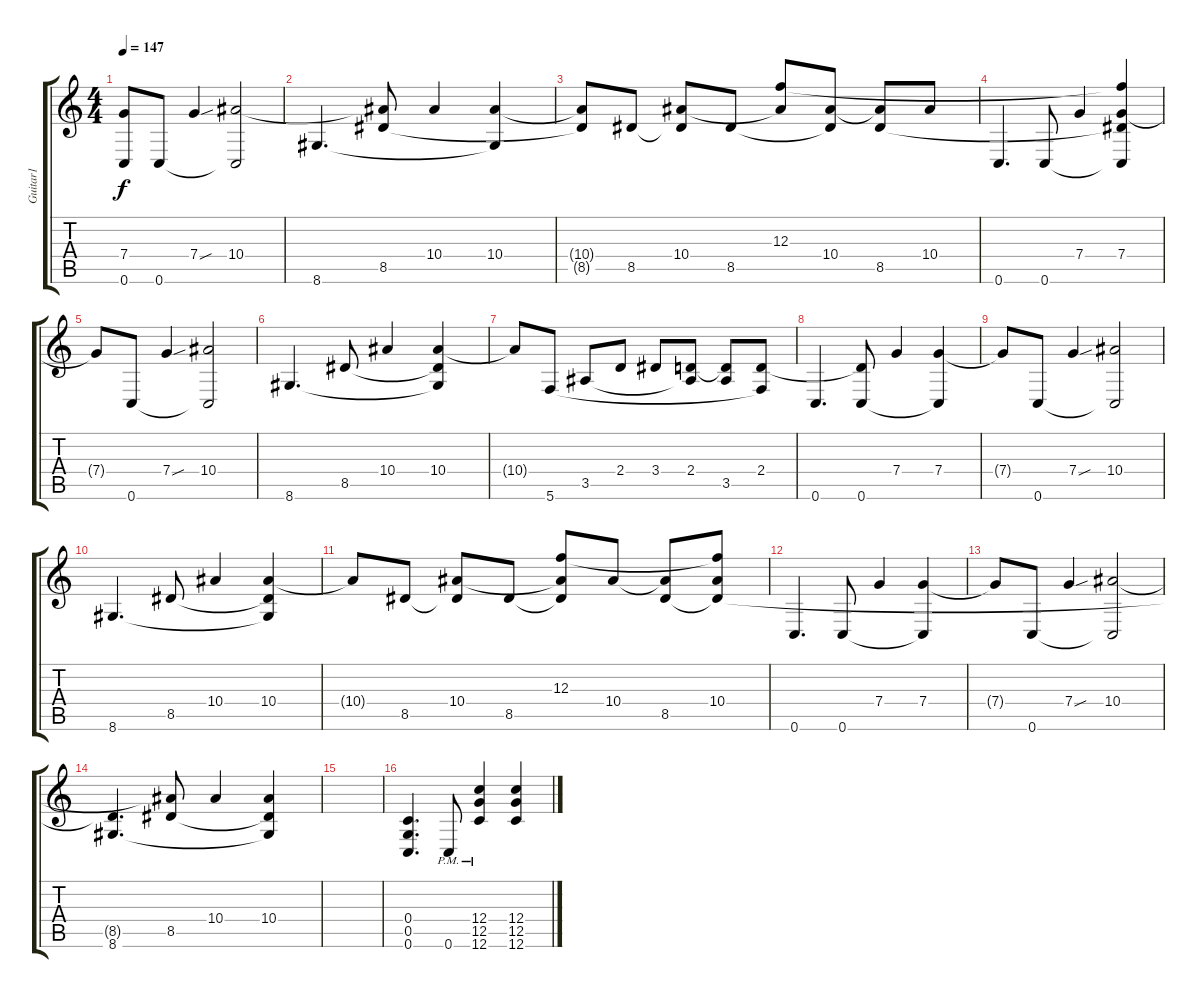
\track ("Guitar1" "Guitar1") {instrument distortionguitar}
\staff {score tabs}
\tuning (D4 A3 F3 C3 G2 C2) {hide}
\ts (4 4)
\tempo 147
\clef g2
\ks c
(7.4{t} 0.6{t}).8{dy f} 0.6.8 7.4{sou}.4 (10.4 0.6{t}).2 |
8.6.4{d} (10.4{t} 8.5).8 10.4.4 (10.4 8.6{t}).4 |
(10.4{t} 8.5{t}).8 8.5.8 (10.4 8.5{t}).8 8.5.8 (12.3 10.4{t}).8 (10.4 8.5{t}).8 (10.4{t} 8.5).8 10.4.8 |
0.6.4{d} 0.6.8 7.4.4 (12.3{t} 7.4 8.5{t} 0.6{t}).4 |
7.4{t}.8 0.6.8 7.4{sou}.4 (10.4 0.6{t}).2 |
8.6.4{d} 8.5.8 10.4.4 (10.4 8.5{t} 8.6{t}).4 |
10.4{t}.8 5.6.8 3.5.8 2.4.8 3.4.8 (2.4 3.5{t}).8 (2.4{t} 3.5).8 (2.4 5.6{t}).8 |
0.6.4{d} (2.4{t} 0.6).8 7.4.4 (7.4 0.6{t}).4 |
7.4{t}.8 0.6.8 7.4{sou}.4 (10.4 0.6{t}).2 |
8.6.4{d} 8.5.8 10.4.4 (10.4 8.5{t} 8.6{t}).4 |
10.4{t}.8 8.5.8 (10.4 8.5{t}).8 8.5.8 (12.3 10.4{t} 8.5{t}).8 10.4.8 (10.4{t} 8.5).8 (12.3{t} 10.4 8.5{t}).8 |
0.6.4{d} 0.6.8 7.4.4 (7.4 0.6{t}).4 |
7.4{t}.8 0.6.8 7.4{sou}.4 (10.4 0.6{t}).2 |
(8.5{t} 8.6).4{d} (10.4{t} 8.5).8 10.4.4 (10.4 8.5{t} 8.6{t}).4 |
|
(0.4 0.5 0.6).4{d instrument distortionguitar} 0.6{pm}.8 (12.4 12.5 12.6{pm}).4 (12.4 12.5 12.6).4
